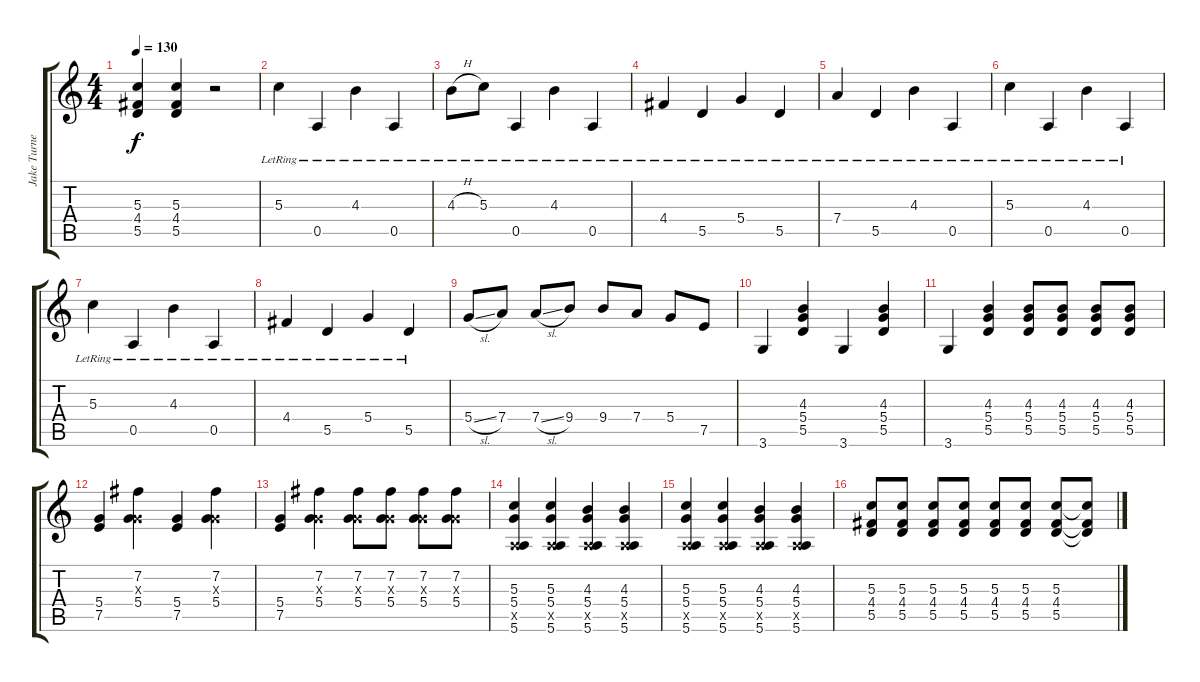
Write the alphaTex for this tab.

\track ("Jake Turner" "Jake Turne") {instrument acousticguitarsteel}
\staff {score tabs}
\tuning (E4 B3 G3 D3 A2 E2) {hide}
\ts (4 4)
\tempo 130
\clef g2
\ks c
(5.3 4.4 5.5).4{dy f} (5.3 4.4 5.5).4 r.2 |
5.3{lr}.4 0.5{lr}.4 4.3{lr}.4 0.5{lr}.4 |
4.3{h lr}.8 5.3{lr}.8 0.5{lr}.4 4.3{lr}.4 0.5{lr}.4 |
4.4{lr}.4 5.5{lr}.4 5.4{lr}.4 5.5{lr}.4 |
7.4{lr}.4 5.5{lr}.4 4.3{lr}.4 0.5{lr}.4 |
5.3{lr}.4 0.5{lr}.4 4.3{lr}.4 0.5{lr}.4 |
5.3{lr}.4 0.5{lr}.4 4.3{lr}.4 0.5{lr}.4 |
4.4{lr}.4 5.5{lr}.4 5.4{lr}.4 5.5{lr}.4 |
5.4{sl}.8 7.4.8 7.4{sl}.8 9.4.8 9.4.8 7.4.8 5.4.8 7.5.8 |
3.6.4 (4.3 5.4 5.5).4 3.6.4 (4.3 5.4 5.5).4 |
3.6.4 (4.3 5.4 5.5).4 (4.3 5.4 5.5).8 (4.3 5.4 5.5).8 (4.3 5.4 5.5).8 (4.3 5.4 5.5).8 |
(5.4 7.5).4 (7.2 0.3{x} 5.4).4 (5.4 7.5).4 (7.2 0.3{x} 5.4).4 |
(5.4 7.5).4 (7.2 0.3{x} 5.4).4 (7.2 0.3{x} 5.4).8 (7.2 0.3{x} 5.4).8 (7.2 0.3{x} 5.4).8 (7.2 0.3{x} 5.4).8 |
(5.3 5.4 0.5{x} 5.6).4 (5.3 5.4 0.5{x} 5.6).4 (4.3 5.4 0.5{x} 5.6).4 (4.3 5.4 0.5{x} 5.6).4 |
(5.3 5.4 0.5{x} 5.6).4 (5.3 5.4 0.5{x} 5.6).4 (4.3 5.4 0.5{x} 5.6).4 (4.3 5.4 0.5{x} 5.6).4 |
(5.3 4.4 5.5).8 (5.3 4.4 5.5).8 (5.3 4.4 5.5).8 (5.3 4.4 5.5).8 (5.3 4.4 5.5).8 (5.3 4.4 5.5).8 (5.3 4.4 5.5).8 (5.3{t} 4.4{t} 5.5{t}).8
